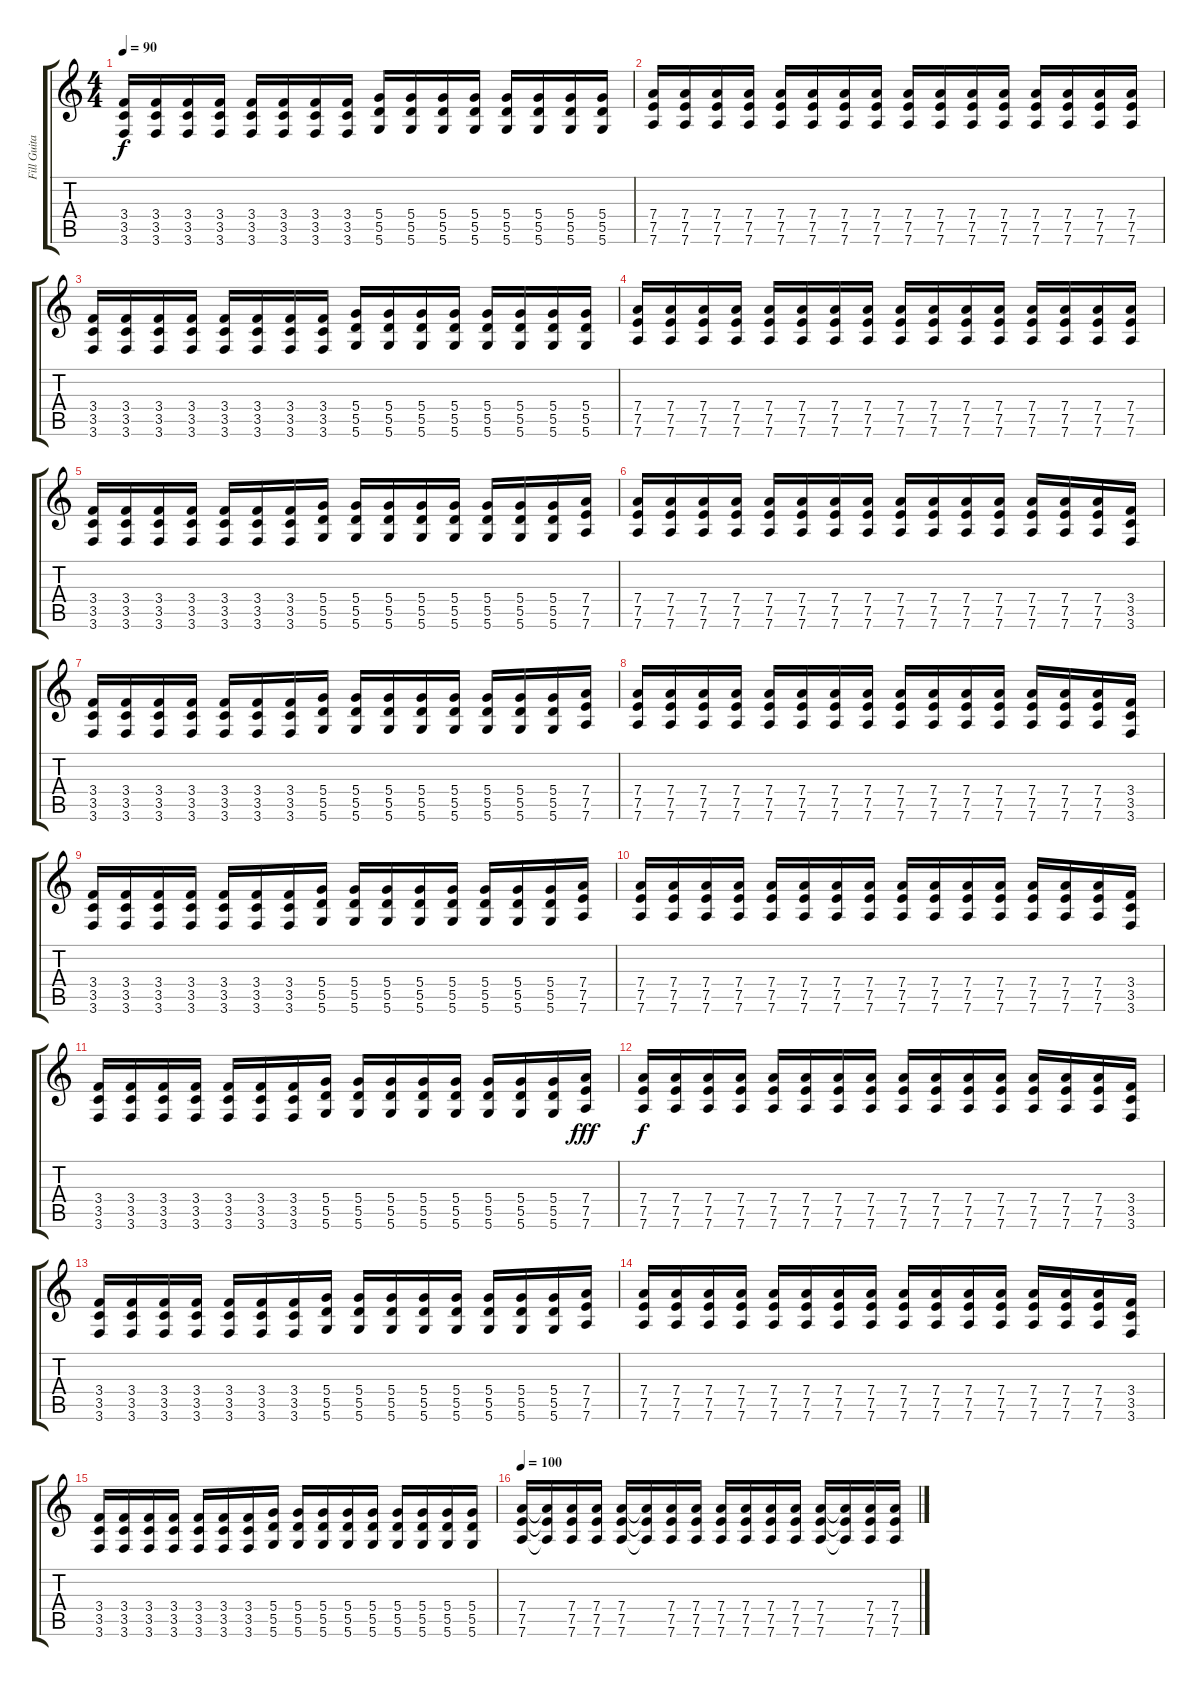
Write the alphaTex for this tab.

\track ("Fill Guitar" "Fill Guita") {instrument overdrivenguitar}
\staff {score tabs}
\tuning (E4 B3 G3 D3 A2 D2) {hide}
\ts (4 4)
\tempo 90
\clef g2
\ks c
(3.4 3.5 3.6).16{dy f} (3.4 3.5 3.6).16 (3.4 3.5 3.6).16 (3.4 3.5 3.6).16 (3.4 3.5 3.6).16 (3.4 3.5 3.6).16 (3.4 3.5 3.6).16 (3.4 3.5 3.6).16 (5.4 5.5 5.6).16 (5.4 5.5 5.6).16 (5.4 5.5 5.6).16 (5.4 5.5 5.6).16 (5.4 5.5 5.6).16 (5.4 5.5 5.6).16 (5.4 5.5 5.6).16 (5.4 5.5 5.6).16 |
(7.4 7.5 7.6).16 (7.4 7.5 7.6).16 (7.4 7.5 7.6).16 (7.4 7.5 7.6).16 (7.4 7.5 7.6).16 (7.4 7.5 7.6).16 (7.4 7.5 7.6).16 (7.4 7.5 7.6).16 (7.4 7.5 7.6).16 (7.4 7.5 7.6).16 (7.4 7.5 7.6).16 (7.4 7.5 7.6).16 (7.4 7.5 7.6).16 (7.4 7.5 7.6).16 (7.4 7.5 7.6).16 (7.4 7.5 7.6).16 |
(3.4 3.5 3.6).16 (3.4 3.5 3.6).16 (3.4 3.5 3.6).16 (3.4 3.5 3.6).16 (3.4 3.5 3.6).16 (3.4 3.5 3.6).16 (3.4 3.5 3.6).16 (3.4 3.5 3.6).16 (5.4 5.5 5.6).16 (5.4 5.5 5.6).16 (5.4 5.5 5.6).16 (5.4 5.5 5.6).16 (5.4 5.5 5.6).16 (5.4 5.5 5.6).16 (5.4 5.5 5.6).16 (5.4 5.5 5.6).16 |
(7.4 7.5 7.6).16 (7.4 7.5 7.6).16 (7.4 7.5 7.6).16 (7.4 7.5 7.6).16 (7.4 7.5 7.6).16 (7.4 7.5 7.6).16 (7.4 7.5 7.6).16 (7.4 7.5 7.6).16 (7.4 7.5 7.6).16 (7.4 7.5 7.6).16 (7.4 7.5 7.6).16 (7.4 7.5 7.6).16 (7.4 7.5 7.6).16 (7.4 7.5 7.6).16 (7.4 7.5 7.6).16 (7.4 7.5 7.6).16 |
(3.4 3.5 3.6).16 (3.4 3.5 3.6).16 (3.4 3.5 3.6).16 (3.4 3.5 3.6).16 (3.4 3.5 3.6).16 (3.4 3.5 3.6).16 (3.4 3.5 3.6).16 (5.4 5.5 5.6).16 (5.4 5.5 5.6).16 (5.4 5.5 5.6).16 (5.4 5.5 5.6).16 (5.4 5.5 5.6).16 (5.4 5.5 5.6).16 (5.4 5.5 5.6).16 (5.4 5.5 5.6).16 (7.4 7.5 7.6).16 |
(7.4 7.5 7.6).16 (7.4 7.5 7.6).16 (7.4 7.5 7.6).16 (7.4 7.5 7.6).16 (7.4 7.5 7.6).16 (7.4 7.5 7.6).16 (7.4 7.5 7.6).16 (7.4 7.5 7.6).16 (7.4 7.5 7.6).16 (7.4 7.5 7.6).16 (7.4 7.5 7.6).16 (7.4 7.5 7.6).16 (7.4 7.5 7.6).16 (7.4 7.5 7.6).16 (7.4 7.5 7.6).16 (3.4 3.5 3.6).16 |
(3.4 3.5 3.6).16 (3.4 3.5 3.6).16 (3.4 3.5 3.6).16 (3.4 3.5 3.6).16 (3.4 3.5 3.6).16 (3.4 3.5 3.6).16 (3.4 3.5 3.6).16 (5.4 5.5 5.6).16 (5.4 5.5 5.6).16 (5.4 5.5 5.6).16 (5.4 5.5 5.6).16 (5.4 5.5 5.6).16 (5.4 5.5 5.6).16 (5.4 5.5 5.6).16 (5.4 5.5 5.6).16 (7.4 7.5 7.6).16 |
(7.4 7.5 7.6).16 (7.4 7.5 7.6).16 (7.4 7.5 7.6).16 (7.4 7.5 7.6).16 (7.4 7.5 7.6).16 (7.4 7.5 7.6).16 (7.4 7.5 7.6).16 (7.4 7.5 7.6).16 (7.4 7.5 7.6).16 (7.4 7.5 7.6).16 (7.4 7.5 7.6).16 (7.4 7.5 7.6).16 (7.4 7.5 7.6).16 (7.4 7.5 7.6).16 (7.4 7.5 7.6).16 (3.4 3.5 3.6).16 |
(3.4 3.5 3.6).16 (3.4 3.5 3.6).16 (3.4 3.5 3.6).16 (3.4 3.5 3.6).16 (3.4 3.5 3.6).16 (3.4 3.5 3.6).16 (3.4 3.5 3.6).16 (5.4 5.5 5.6).16 (5.4 5.5 5.6).16 (5.4 5.5 5.6).16 (5.4 5.5 5.6).16 (5.4 5.5 5.6).16 (5.4 5.5 5.6).16 (5.4 5.5 5.6).16 (5.4 5.5 5.6).16 (7.4 7.5 7.6).16 |
(7.4 7.5 7.6).16 (7.4 7.5 7.6).16 (7.4 7.5 7.6).16 (7.4 7.5 7.6).16 (7.4 7.5 7.6).16 (7.4 7.5 7.6).16 (7.4 7.5 7.6).16 (7.4 7.5 7.6).16 (7.4 7.5 7.6).16 (7.4 7.5 7.6).16 (7.4 7.5 7.6).16 (7.4 7.5 7.6).16 (7.4 7.5 7.6).16 (7.4 7.5 7.6).16 (7.4 7.5 7.6).16 (3.4 3.5 3.6).16 |
(3.4 3.5 3.6).16 (3.4 3.5 3.6).16 (3.4 3.5 3.6).16 (3.4 3.5 3.6).16 (3.4 3.5 3.6).16 (3.4 3.5 3.6).16 (3.4 3.5 3.6).16 (5.4 5.5 5.6).16 (5.4 5.5 5.6).16 (5.4 5.5 5.6).16 (5.4 5.5 5.6).16 (5.4 5.5 5.6).16 (5.4 5.5 5.6).16 (5.4 5.5 5.6).16 (5.4 5.5 5.6).16 (7.4 7.5 7.6).16{dy fff} |
(7.4 7.5 7.6).16{dy f} (7.4 7.5 7.6).16 (7.4 7.5 7.6).16 (7.4 7.5 7.6).16 (7.4 7.5 7.6).16 (7.4 7.5 7.6).16 (7.4 7.5 7.6).16 (7.4 7.5 7.6).16 (7.4 7.5 7.6).16 (7.4 7.5 7.6).16 (7.4 7.5 7.6).16 (7.4 7.5 7.6).16 (7.4 7.5 7.6).16 (7.4 7.5 7.6).16 (7.4 7.5 7.6).16 (3.4 3.5 3.6).16 |
(3.4 3.5 3.6).16 (3.4 3.5 3.6).16 (3.4 3.5 3.6).16 (3.4 3.5 3.6).16 (3.4 3.5 3.6).16 (3.4 3.5 3.6).16 (3.4 3.5 3.6).16 (5.4 5.5 5.6).16 (5.4 5.5 5.6).16 (5.4 5.5 5.6).16 (5.4 5.5 5.6).16 (5.4 5.5 5.6).16 (5.4 5.5 5.6).16 (5.4 5.5 5.6).16 (5.4 5.5 5.6).16 (7.4 7.5 7.6).16 |
(7.4 7.5 7.6).16 (7.4 7.5 7.6).16 (7.4 7.5 7.6).16 (7.4 7.5 7.6).16 (7.4 7.5 7.6).16 (7.4 7.5 7.6).16 (7.4 7.5 7.6).16 (7.4 7.5 7.6).16 (7.4 7.5 7.6).16 (7.4 7.5 7.6).16 (7.4 7.5 7.6).16 (7.4 7.5 7.6).16 (7.4 7.5 7.6).16 (7.4 7.5 7.6).16 (7.4 7.5 7.6).16 (3.4 3.5 3.6).16 |
(3.4 3.5 3.6).16 (3.4 3.5 3.6).16 (3.4 3.5 3.6).16 (3.4 3.5 3.6).16 (3.4 3.5 3.6).16 (3.4 3.5 3.6).16 (3.4 3.5 3.6).16 (5.4 5.5 5.6).16 (5.4 5.5 5.6).16 (5.4 5.5 5.6).16 (5.4 5.5 5.6).16 (5.4 5.5 5.6).16 (5.4 5.5 5.6).16 (5.4 5.5 5.6).16 (5.4 5.5 5.6).16 (5.4 5.5 5.6).16 |
\tempo 100
(7.4 7.5 7.6).16 (7.4{t} 7.5{t} 7.6{t}).16 (7.4 7.5 7.6).16 (7.4 7.5 7.6).16 (7.4 7.5 7.6).16 (7.4{t} 7.5{t} 7.6{t}).16 (7.4 7.5 7.6).16 (7.4 7.5 7.6).16 (7.4 7.5 7.6).16 (7.4 7.5 7.6).16 (7.4 7.5 7.6).16 (7.4 7.5 7.6).16 (7.4 7.5 7.6).16 (7.4{t} 7.5{t} 7.6{t}).16 (7.4 7.5 7.6).16 (7.4 7.5 7.6).16
